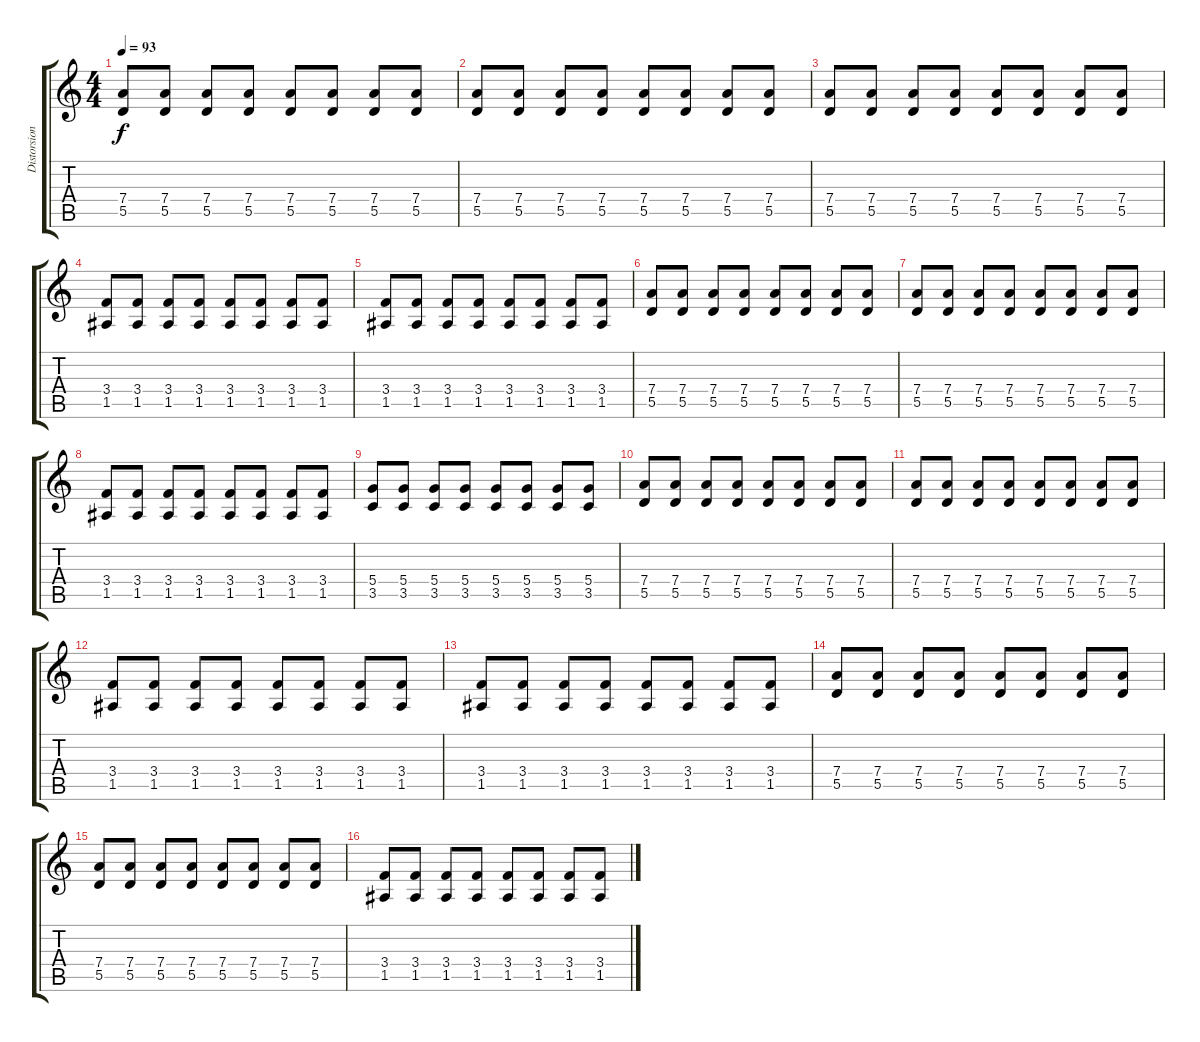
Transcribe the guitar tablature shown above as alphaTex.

\track ("Distorsion guitar" "Distorsion") {instrument electricguitarjazz}
\staff {score tabs}
\tuning (E4 B3 G3 D3 A2 E2) {hide}
\ts (4 4)
\tempo 93
\clef g2
\ks c
(7.4 5.5).8{dy f} (7.4 5.5).8 (7.4 5.5).8 (7.4 5.5).8 (7.4 5.5).8 (7.4 5.5).8 (7.4 5.5).8 (7.4 5.5).8 |
(7.4 5.5).8 (7.4 5.5).8 (7.4 5.5).8 (7.4 5.5).8 (7.4 5.5).8 (7.4 5.5).8 (7.4 5.5).8 (7.4 5.5).8 |
(7.4 5.5).8 (7.4 5.5).8 (7.4 5.5).8 (7.4 5.5).8 (7.4 5.5).8 (7.4 5.5).8 (7.4 5.5).8 (7.4 5.5).8 |
(3.4 1.5).8 (3.4 1.5).8 (3.4 1.5).8 (3.4 1.5).8 (3.4 1.5).8 (3.4 1.5).8 (3.4 1.5).8 (3.4 1.5).8 |
(3.4 1.5).8 (3.4 1.5).8 (3.4 1.5).8 (3.4 1.5).8 (3.4 1.5).8 (3.4 1.5).8 (3.4 1.5).8 (3.4 1.5).8 |
(7.4 5.5).8 (7.4 5.5).8 (7.4 5.5).8 (7.4 5.5).8 (7.4 5.5).8 (7.4 5.5).8 (7.4 5.5).8 (7.4 5.5).8 |
(7.4 5.5).8 (7.4 5.5).8 (7.4 5.5).8 (7.4 5.5).8 (7.4 5.5).8 (7.4 5.5).8 (7.4 5.5).8 (7.4 5.5).8 |
(3.4 1.5).8 (3.4 1.5).8 (3.4 1.5).8 (3.4 1.5).8 (3.4 1.5).8 (3.4 1.5).8 (3.4 1.5).8 (3.4 1.5).8 |
(5.4 3.5).8 (5.4 3.5).8 (5.4 3.5).8 (5.4 3.5).8 (5.4 3.5).8 (5.4 3.5).8 (5.4 3.5).8 (5.4 3.5).8 |
(7.4 5.5).8 (7.4 5.5).8 (7.4 5.5).8 (7.4 5.5).8 (7.4 5.5).8 (7.4 5.5).8 (7.4 5.5).8 (7.4 5.5).8 |
(7.4 5.5).8 (7.4 5.5).8 (7.4 5.5).8 (7.4 5.5).8 (7.4 5.5).8 (7.4 5.5).8 (7.4 5.5).8 (7.4 5.5).8 |
(3.4 1.5).8 (3.4 1.5).8 (3.4 1.5).8 (3.4 1.5).8 (3.4 1.5).8 (3.4 1.5).8 (3.4 1.5).8 (3.4 1.5).8 |
(3.4 1.5).8 (3.4 1.5).8 (3.4 1.5).8 (3.4 1.5).8 (3.4 1.5).8 (3.4 1.5).8 (3.4 1.5).8 (3.4 1.5).8 |
(7.4 5.5).8 (7.4 5.5).8 (7.4 5.5).8 (7.4 5.5).8 (7.4 5.5).8 (7.4 5.5).8 (7.4 5.5).8 (7.4 5.5).8 |
(7.4 5.5).8 (7.4 5.5).8 (7.4 5.5).8 (7.4 5.5).8 (7.4 5.5).8 (7.4 5.5).8 (7.4 5.5).8 (7.4 5.5).8 |
(3.4 1.5).8 (3.4 1.5).8 (3.4 1.5).8 (3.4 1.5).8 (3.4 1.5).8 (3.4 1.5).8 (3.4 1.5).8 (3.4 1.5).8
